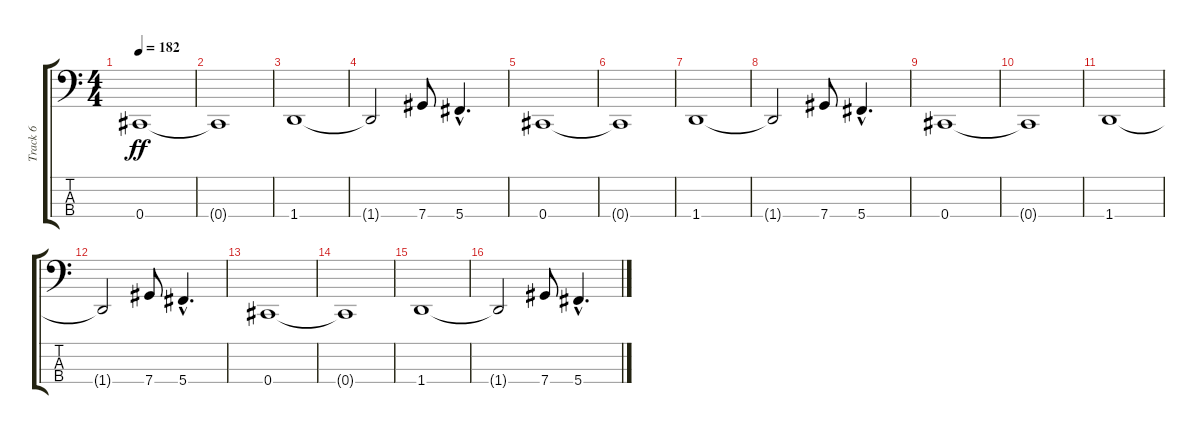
\track ("Track 6" "Track 6") {instrument electricbasspick}
\staff {score tabs}
\tuning (E2 B1 Gb1 Db1) {hide}
\ts (4 4)
\tempo 182
\clef f4
\ks c
0.4.1{dy ff} |
0.4{t}.1 |
1.4.1 |
1.4{t}.2 7.4.8 5.4{hac}.4{d} |
0.4.1 |
0.4{t}.1 |
1.4.1 |
1.4{t}.2 7.4.8 5.4{hac}.4{d} |
0.4.1 |
0.4{t}.1 |
1.4.1 |
1.4{t}.2 7.4.8 5.4{hac}.4{d} |
0.4.1 |
0.4{t}.1 |
1.4.1 |
1.4{t}.2 7.4.8 5.4{hac}.4{d}
